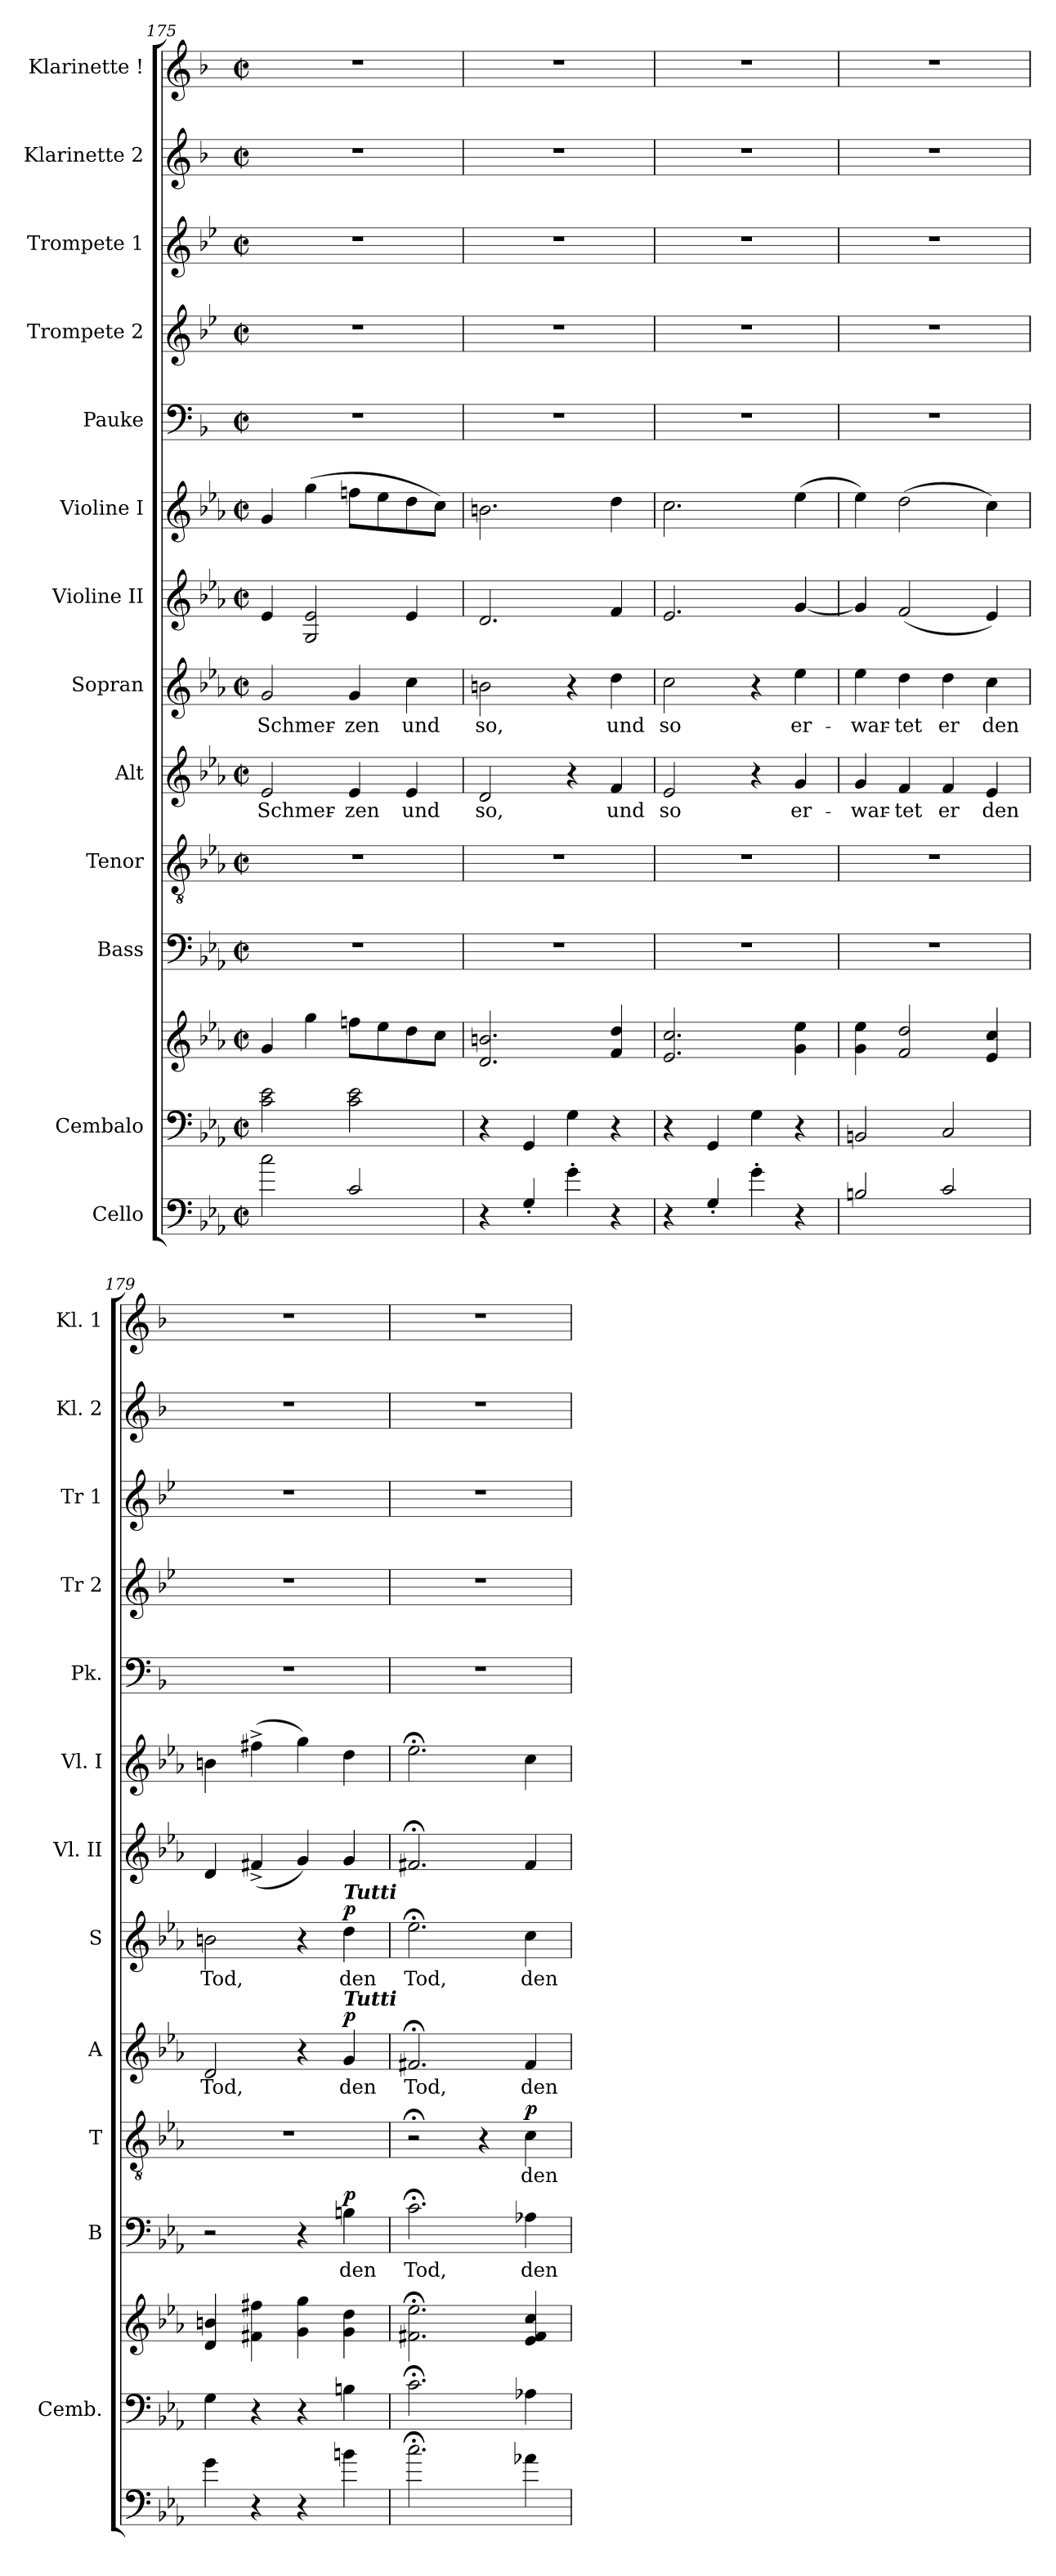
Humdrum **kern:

**kern	**kern	**kern	**kern	**text	**dynam	**kern	**text	**dynam	**kern	**text	**dynam	**kern	**text	**dynam	**kern	**kern	**kern	**kern	**kern	**kern	**kern
*part13	*part12	*part12	*part11	*part11	*part11	*part10	*part10	*part10	*part9	*part9	*part9	*part8	*part8	*part8	*part7	*part6	*part5	*part4	*part3	*part2	*part1
*staff14	*staff13	*staff12	*staff11	*staff11	*staff11	*staff10	*staff10	*staff10	*staff9	*staff9	*staff9	*staff8	*staff8	*staff8	*staff7	*staff6	*staff5	*staff4	*staff3	*staff2	*staff1
*I"Cello	*I"Cembalo	*	*I"Bass	*	*	*I"Tenor	*	*	*I"Alt	*	*	*I"Sopran	*	*	*I"Violine II	*I"Violine I	*I"Pauke	*I"Trompete 2	*I"Trompete 1	*I"Klarinette 2	*I"Klarinette !
*	*I'Cemb.	*	*I'B	*	*	*I'T	*	*	*I'A	*	*	*I'S	*	*	*I'Vl. II	*I'Vl. I	*I'Pk.	*I'Tr 2	*I'Tr 1	*I'Kl. 2	*I'Kl. 1
!!LO:PB:g=z
*clefF4	*clefF4	*clefG2	*clefF4	*	*	*clefGv2	*	*	*clefG2	*	*	*clefG2	*	*	*clefG2	*clefG2	*clefF4	*clefG2	*clefG2	*clefG2	*clefG2
*ITrd7c12	*	*	*	*	*	*	*	*	*	*	*	*	*	*	*	*	*ITrd1c2	*ITrd4c7	*ITrd4c7	*ITrd1c2	*ITrd1c2
*k[b-e-a-]	*k[b-e-a-]	*k[b-e-a-]	*k[b-e-a-]	*	*	*k[b-e-a-]	*	*	*k[b-e-a-]	*	*	*k[b-e-a-]	*	*	*k[b-e-a-]	*k[b-e-a-]	*k[b-e-a-]	*k[b-e-a-]	*k[b-e-a-]	*k[b-e-a-]	*k[b-e-a-]
*E-:	*E-:	*E-:	*E-:	*	*	*E-:	*	*	*E-:	*	*	*E-:	*	*	*E-:	*E-:	*E-:	*E-:	*E-:	*E-:	*E-:
*M2/2	*M2/2	*M2/2	*M2/2	*	*	*M2/2	*	*	*M2/2	*	*	*M2/2	*	*	*M2/2	*M2/2	*M2/2	*M2/2	*M2/2	*M2/2	*M2/2
*met(c|)	*met(c|)	*met(c|)	*met(c|)	*	*	*met(c|)	*	*	*met(c|)	*	*	*met(c|)	*	*	*met(c|)	*met(c|)	*met(c|)	*met(c|)	*met(c|)	*met(c|)	*met(c|)
=175	=175	=175	=175	=175	=175	=175	=175	=175	=175	=175	=175	=175	=175	=175	=175	=175	=175	=175	=175	=175	=175
!	!	!	!	!	!	!	!	!	!	!LO:LY:b	!	!	!LO:LY:b	!	!	!	!	!	!	!	!
2c\	2c\ 2e-\	4g/	1r	.	.	1r	.	.	2e-/	Schmer-	.	2g/	Schmer-	.	4e-/	4g/	1r	1r	1r	1r	1r
.	.	4gg\	.	.	.	.	.	.	.	.	.	.	.	.	2G/ 2e-/	(>4gg\	.	.	.	.	.
!	!	!	!	!	!	!	!	!	!	!LO:LY:b	!	!	!LO:LY:b	!	!	!	!	!	!	!	!
2C/	2c\ 2e-\	8ffn\L	.	.	.	.	.	.	4e-/	-zen	.	4g/	-zen	.	.	8ffn\L	.	.	.	.	.
.	.	8ee-\	.	.	.	.	.	.	.	.	.	.	.	.	.	8ee-\	.	.	.	.	.
!	!	!	!	!	!	!	!	!	!	!LO:LY:b	!	!	!LO:LY:b	!	!	!	!	!	!	!	!
.	.	8dd\	.	.	.	.	.	.	4e-/	und	.	4cc\	und	.	4e-/	8dd\	.	.	.	.	.
.	.	8cc\J	.	.	.	.	.	.	.	.	.	.	.	.	.	8cc\J)	.	.	.	.	.
=176	=176	=176	=176	=176	=176	=176	=176	=176	=176	=176	=176	=176	=176	=176	=176	=176	=176	=176	=176	=176	=176
!	!	!	!	!	!	!	!	!	!	!LO:LY:b	!	!	!LO:LY:b	!	!	!	!	!	!	!	!
4r	4r	2.d/ 2.bn/	1r	.	.	1r	.	.	2d/	so,	.	2bn\	so,	.	2.d/	2.bn\	1r	1r	1r	1r	1r
4GG'</	4GG/	.	.	.	.	.	.	.	.	.	.	.	.	.	.	.	.	.	.	.	.
4G'>\	4G\	.	.	.	.	.	.	.	4r	.	.	4r	.	.	.	.	.	.	.	.	.
!	!	!	!	!	!	!	!	!	!	!LO:LY:b	!	!	!LO:LY:b	!	!	!	!	!	!	!	!
4r	4r	4f/ 4dd/	.	.	.	.	.	.	4f/	und	.	4dd\	und	.	4f/	4dd\	.	.	.	.	.
=177	=177	=177	=177	=177	=177	=177	=177	=177	=177	=177	=177	=177	=177	=177	=177	=177	=177	=177	=177	=177	=177
!	!	!	!	!	!	!	!	!	!	!LO:LY:b	!	!	!LO:LY:b	!	!	!	!	!	!	!	!
4r	4r	2.e-/ 2.cc/	1r	.	.	1r	.	.	2e-/	so	.	2cc\	so	.	2.e-/	2.cc\	1r	1r	1r	1r	1r
4GG'</	4GG/	.	.	.	.	.	.	.	.	.	.	.	.	.	.	.	.	.	.	.	.
4G'>\	4G\	.	.	.	.	.	.	.	4r	.	.	4r	.	.	.	.	.	.	.	.	.
!	!	!	!	!	!	!	!	!	!	!LO:LY:b	!	!	!LO:LY:b	!	!	!	!	!	!	!	!
4r	4r	4g\ 4ee-\	.	.	.	.	.	.	4g/	er-	.	4ee-\	er-	.	[4g/	(>4ee-\	.	.	.	.	.
=178	=178	=178	=178	=178	=178	=178	=178	=178	=178	=178	=178	=178	=178	=178	=178	=178	=178	=178	=178	=178	=178
!	!	!	!	!	!	!	!	!	!	!LO:LY:b	!	!	!LO:LY:b	!	!	!	!	!	!	!	!
2BBn/	2BBn/	4g\ 4ee-\	1r	.	.	1r	.	.	4g/	-war-	.	4ee-\	-war-	.	4g/]	4ee-\)	1r	1r	1r	1r	1r
!	!	!	!	!	!	!	!	!	!	!LO:LY:b	!	!	!LO:LY:b	!	!	!	!	!	!	!	!
.	.	2f/ 2dd/	.	.	.	.	.	.	4f/	-tet	.	4dd\	-tet	.	(<2f/	(>2dd\	.	.	.	.	.
!	!	!	!	!	!	!	!	!	!	!LO:LY:b	!	!	!LO:LY:b	!	!	!	!	!	!	!	!
2C/	2C/	.	.	.	.	.	.	.	4f/	er	.	4dd\	er	.	.	.	.	.	.	.	.
!	!	!	!	!	!	!	!	!	!	!LO:LY:b	!	!	!LO:LY:b	!	!	!	!	!	!	!	!
.	.	4e-/ 4cc/	.	.	.	.	.	.	4e-/	den	.	4cc\	den	.	4e-/)	4cc\)	.	.	.	.	.
=179	=179	=179	=179	=179	=179	=179	=179	=179	=179	=179	=179	=179	=179	=179	=179	=179	=179	=179	=179	=179	=179
!	!	!	!	!	!	!	!	!	!	!LO:LY:b	!	!	!LO:LY:b	!	!	!	!	!	!	!	!
4G\	4G\	4d/ 4bn/	2r	.	.	1r	.	.	2d/	Tod,	.	2bn\	Tod,	.	4d/	4bn\	1r	1r	1r	1r	1r
4r	4r	4f#X\ 4ff#X\	.	.	.	.	.	.	.	.	.	.	.	.	(<4f#X^</	(>4ff#X^>\	.	.	.	.	.
4r	4r	4g\ 4gg\	4r	.	.	.	.	.	4r	.	.	4r	.	.	4g/)	4gg\)	.	.	.	.	.
!	!	!	!	!	!	!	!	!	!	!	!	!LO:TX:a:Bi:t=Tutti	!	!	!	!	!	!	!	!	!
!	!	!	!	!	!	!	!	!	!LO:TX:a:Bi:t=Tutti	!	!	!	!	!	!	!	!	!	!	!	!
!	!	!	!	!LO:LY:b	!LO:DY:a	!	!	!	!	!LO:LY:b	!LO:DY:a	!	!LO:LY:b	!LO:DY:a	!	!	!	!	!	!	!
4Bn\	4Bn\	4g\ 4dd\	4Bn\	den	p	.	.	.	4g/	den	p	4dd\	den	p	4g/	4dd\	.	.	.	.	.
=180	=180	=180	=180	=180	=180	=180	=180	=180	=180	=180	=180	=180	=180	=180	=180	=180	=180	=180	=180	=180	=180
!	!	!	!	!LO:LY:b	!	!	!	!	!	!LO:LY:b	!	!	!LO:LY:b	!	!	!	!	!	!	!	!
2.c;<\	2.c;<\	2.f#X\;< 2.ee-\;<	2.c;<\	Tod,	.	2r;<	.	.	2.f#X;</	Tod,	.	2.ee-;<\	Tod,	.	2.f#X;/	2.ee-;<\	1r	1r	1r	1r	1r
.	.	.	.	.	.	4r	.	.	.	.	.	.	.	.	.	.	.	.	.	.	.
!	!	!	!	!LO:LY:b	!	!	!LO:LY:b	!LO:DY:a	!	!LO:LY:b	!	!	!LO:LY:b	!	!	!	!	!	!	!	!
4A-X\	4A-X\	4e-/ 4f#/ 4cc/	4A-X\	den	.	4c\	den	p	4f#/	den	.	4cc\	den	.	4f#/	4cc\	.	.	.	.	.
=	=	=	=	=	=	=	=	=	=	=	=	=	=	=	=	=	=	=	=	=	=
*-	*-	*-	*-	*-	*-	*-	*-	*-	*-	*-	*-	*-	*-	*-	*-	*-	*-	*-	*-	*-	*-
